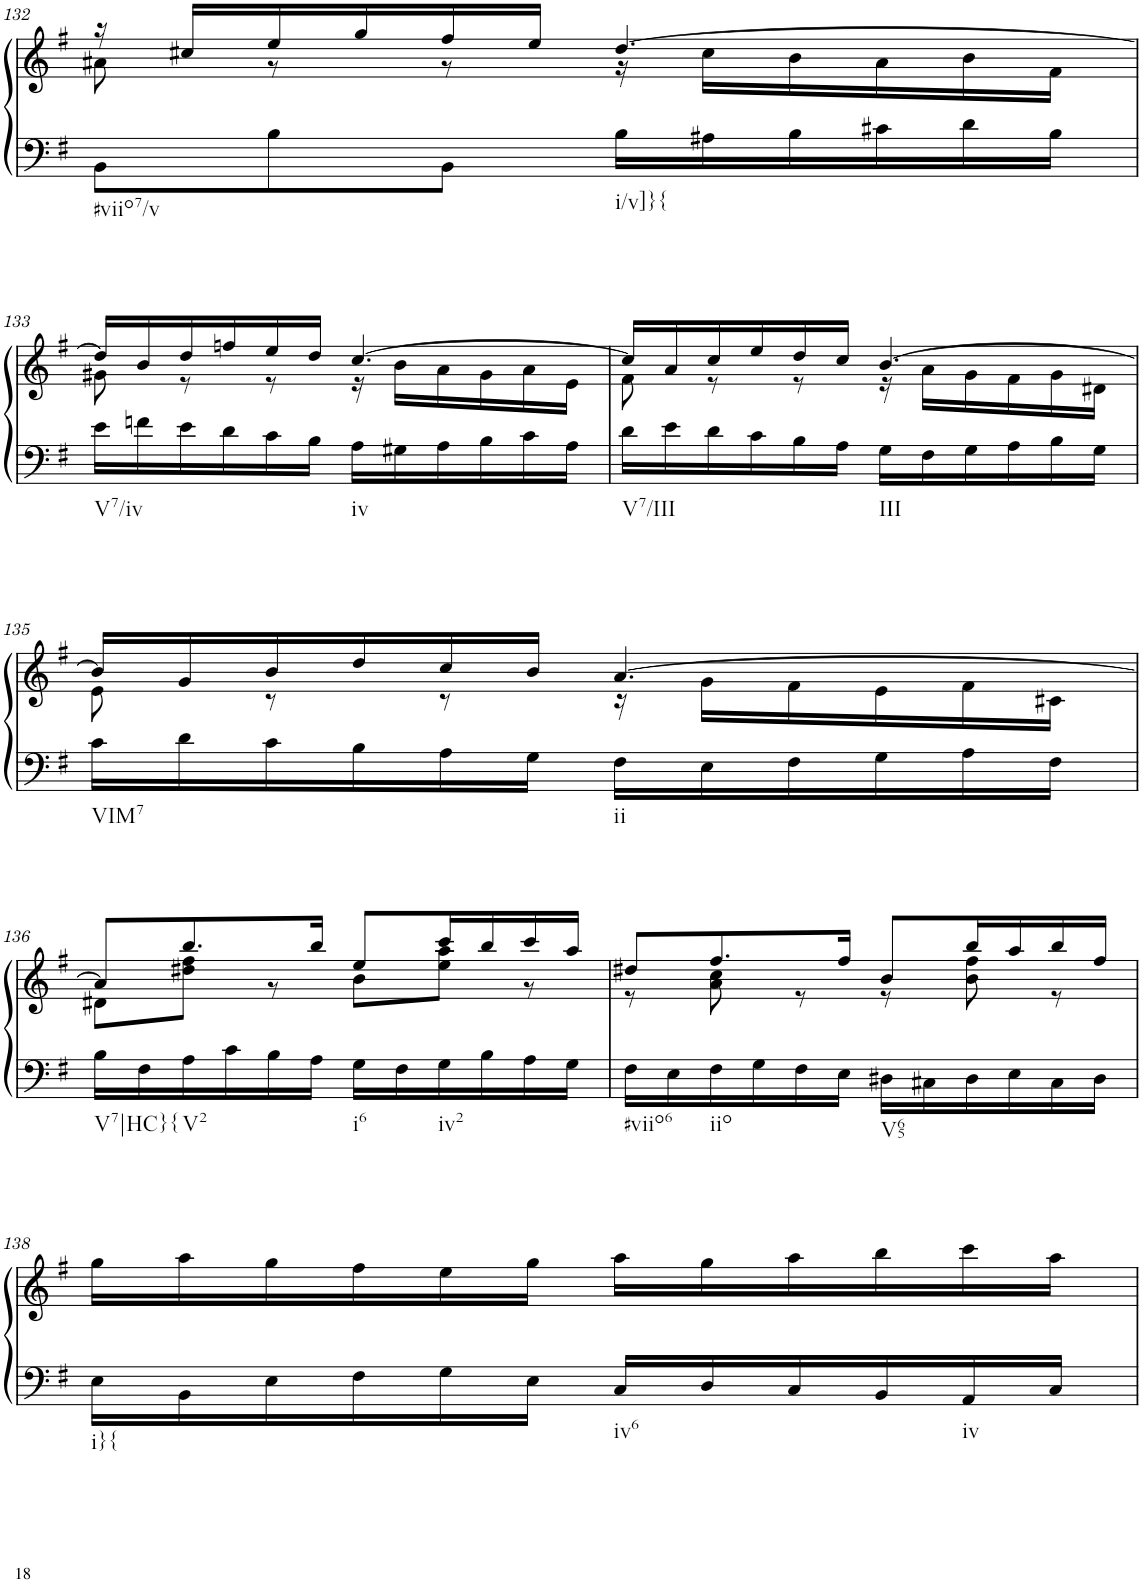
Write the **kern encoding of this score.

**kern	**kern
*part1	*part1
*staff2	*staff1
*I"unbenannt9	*
!!LO:PB:g=z
*clefF4	*clefG2
*k[f#]	*k[f#]
*M6/8	*M6/8
=132	=132
*	*^
!LO:TX:b:t=#viio7/v	!	!
8BB\L	16r	8a#X\
.	16cc#X/LL	.
8B\	16ee/	8r
.	16gg/	.
8BB\J	16ff#/	8r
.	16ee/JJ	.
!LO:TX:b:t=i/v]}{	!	!
16B\LL	[4.dd/	16r
16A#X\	.	16cc#\LL
16B\	.	16b\
16c#X\	.	16a#\
16d\	.	16b\
16B\JJ	.	16f#\JJ
!!LO:LB:g=z	!!
=133	=133	=133
!LO:TX:b:t=V7/iv	!	!
16e\LL	16dd/LL]	8g#X\
16fn\	16b/	.
16e\	16dd/	8r
16d\	16ffn/	.
16c\	16ee/	8r
16B\JJ	16dd/JJ	.
!LO:TX:b:t=iv	!	!
16A\LL	[4.cc/	16r
16G#X\	.	16b\LL
16A\	.	16a\
16B\	.	16g#\
16c\	.	16a\
16A\JJ	.	16e\JJ
=134	=134	=134
!LO:TX:b:t=V7/III	!	!
16d\LL	16cc/LL]	8f#\
16e\	16a/	.
16d\	16cc/	8r
16c\	16ee/	.
16B\	16dd/	8r
16A\JJ	16cc/JJ	.
!LO:TX:b:t=III	!	!
16G\LL	[4.b/	16r
16F#\	.	16a\LL
16G\	.	16g\
16A\	.	16f#\
16B\	.	16g\
16G\JJ	.	16d#X\JJ
!!LO:LB:g=z	!!
=135	=135	=135
!LO:TX:b:t=VIM7	!	!
16c\LL	16b/LL]	8e\
16d\	16g/	.
16c\	16b/	8r
16B\	16dd/	.
16A\	16cc/	8r
16G\JJ	16b/JJ	.
!LO:TX:b:t=ii	!	!
16F#\LL	[4.a/	16r
16E\	.	16g\LL
16F#\	.	16f#\
16G\	.	16e\
16A\	.	16f#\
16F#\JJ	.	16c#X\JJ
!!LO:LB:g=z	!!
=136	=136	=136
!LO:TX:b:t=V7|HC}{	!	!
16B\LL	8a/L]	8d#X\L
16F#\	.	.
!LO:TX:b:t=V2	!	!
16A\	8.bb/	8dd#X\ 8ff#\J
16c\	.	.
16B\	.	8r
16A\JJ	16bb/Jk	.
!LO:TX:b:t=i6	!	!
16G\LL	8ee/L	8b\L
16F#\	.	.
!LO:TX:b:t=iv2	!	!
16G\	16ccc/L	8ee\ 8aa\J
16B\	16bb/	.
16A\	16ccc/	8r
16G\JJ	16aa/JJ	.
=137	=137	=137
!LO:TX:b:t=#viio6	!	!
16F#\LL	8dd#X/L	8r
16E\	.	.
!LO:TX:b:t=iio	!	!
16F#\	8.ff#/	8a\ 8cc\
16G\	.	.
16F#\	.	8r
16E\JJ	16ff#/Jk	.
!LO:TX:b:t=V65	!	!
16D#X\LL	8b/L	8r
16C#X\	.	.
16D#\	16bb/L	8b\ 8ff#\
16E\	16aa/	.
16C#\	16bb/	8r
16D#\JJ	16ff#/JJ	.
*	*v	*v
!!LO:LB:g=z
=138	=138
!LO:TX:b:t=i}{	!
16E\LL	16gg\LL
16BB\	16aa\
16E\	16gg\
16F#\	16ff#\
16G\	16ee\
16E\JJ	16gg\JJ
!LO:TX:b:t=iv6	!
16C/LL	16aa\LL
16D/	16gg\
16C/	16aa\
16BB/	16bb\
!LO:TX:b:t=iv	!
16AA/	16ccc\
16C/JJ	16aa\JJ
=	=
*-	*-
